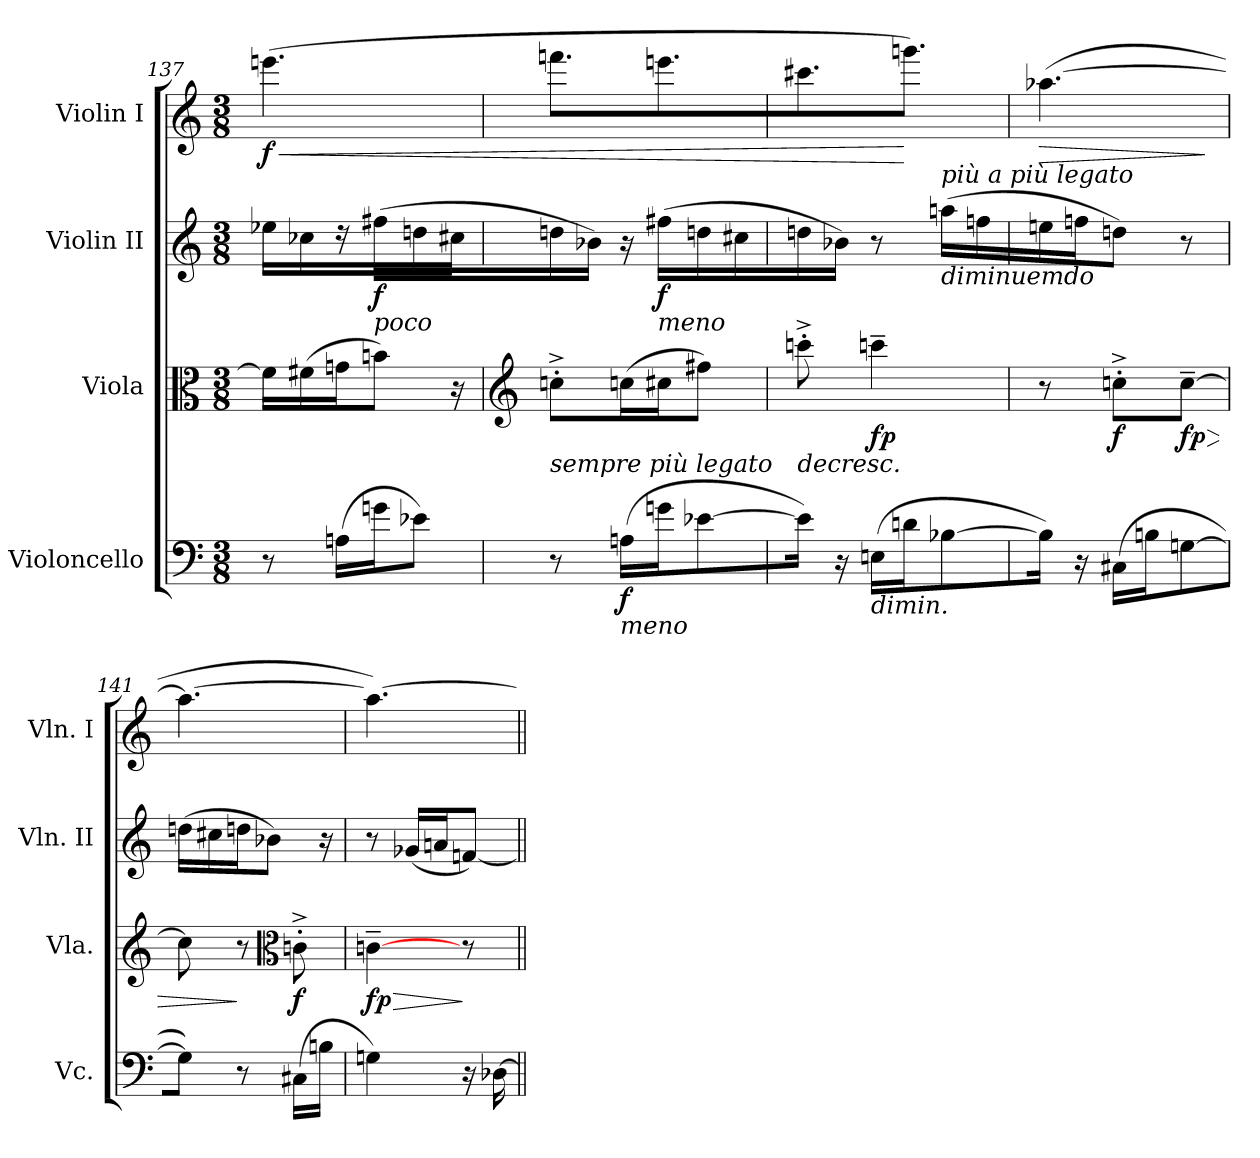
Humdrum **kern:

**kern	**dynam	**kern	**dynam	**kern	**dynam	**kern	**dynam
*part4	*part4	*part3	*part3	*part2	*part2	*part1	*part1
*staff4	*staff4	*staff3	*staff3	*staff2	*staff2	*staff1	*staff1
*I"Violoncello	*	*I"Viola	*	*I"Violin II	*	*I"Violin I	*
*I'Vc.	*	*I'Vla.	*	*I'Vln. II	*	*I'Vln. I	*
*clefF4	*	*clefC3	*	*clefG2	*	*clefG2	*
*k[]	*	*k[]	*	*k[]	*	*k[]	*
*C:	*	*C:	*	*C:	*	*C:	*
*M3/8	*	*M3/8	*	*M3/8	*	*M3/8	*
=137	=137	=137	=137	=137	=137	=137	=137
!	!	!	!	!	!	!	!LO:HP:b
8r	.	16f#i\]	.	16ee-Xi\	.	(4.eeeni\	< f
.	.	(16f#Xi\	.	16cc-Xi\JJ	.	.	.
(16Ani\LL	.	16gni\J	.	16r	.	.	.
!	!	!	!	!LO:TX:b:i:t=poco	!	!	!
16gni\J	.	8bni\J)	.	(16ff#Xi\LL	f	.	.
8e-Xi\J)	.	.	.	16ddni\	.	.	.
.	.	16r	.	16cc#Xi\	.	.	.
=138	=138	=138	=138	=138	=138	=138	=138
*	*	*clefG2	*	*	*	*	*
!LO:TX:a:i:t=sempre più legato	!	!	!	!	!	!	!
8r	.	8ccn'^i\L	.	16ddni\	.	8.fffni\L	.
.	.	.	.	16b-Xi\JJ)	.	.	.
!LO:TX:b:i:t=meno	!	!	!	!	!	!	!
(16Ani\LL	f	(16ccni\L	.	16r	.	.	.
!	!	!	!	!LO:TX:b:i:t=meno	!	!	!
16gni\J	.	16cc#Xi\J	.	(16ff#Xi\LL	f	8.eeeni\	.
[>8e-Xi\	.	8ff#Xi\J)	.	16ddni\	.	.	.
.	.	.	.	16cc#Xi\	.	.	.
=139	=139	=139	=139	=139	=139	=139	=139
!	!	!	!LO:HP:b	!	!	!	!
16e-i\Jk])	.	8cccn'^i\	>	16ddni\	.	8.ccc#Xi\	.
16r	.	.	.	16b-Xi\JJ)	.	.	.
!LO:TX:b:i:t=dimin.	!	!	!	!	!	!	!
(16Eni\LL	.	4cccn~i\	fp	8r	.	.	.
16dni\J	.	.	.	.	.	8.gggni\J)	[
!	!	!	!	!LO:TX:b:i:t=diminuemdo	!	!	!
!	!	!	!	!LO:TX:a:i:t=più a più legato	!	!	!
[>8B-Xi\	.	.	.	(16aani\LL	.	.	.
.	.	.	.	16ffni\	.	.	.
.	.	.	]	.	.	.	.
=140	=140	=140	=140	=140	=140	=140	=140
!	!	!	!	!	!	!	!LO:HP:b
16B-i\Jk])	.	8r	.	16eeni\	.	([>4.aa-Xi\	>
16r	.	.	.	16ffni\J	.	.	.
(16C#Xi\LL	.	8ccn'^i\L	f	8ddni\J)	.	.	.
16Bni\J	.	.	.	.	.	.	.
!	!	!	!LO:HP:b	!	!	!	!
[>8Gni\	.	[>8cc~i\J	> fp	8r	.	.	.
.	.	.	.	.	.	.	]
=141	=141	=141	=141	=141	=141	=141	=141
8Gi\J])	.	8cci\]	.	(16ddni\LL	.	4.aa-i\_>	.
.	.	.	.	16cc#Xi\	.	.	.
8r	.	8r	]	16ddni\J	.	.	.
.	.	.	.	8b-Xi\J)	.	.	.
*	*	*clefC3	*	*	*	*	*
(16C#Xi\LL	.	8cn'^i\	f	.	.	.	.
16Bni\JJ	.	.	.	16r	.	.	.
=142	=142	=142	=142	=142	=142	=142	=142
!	!	!	!LO:HP:b	!	!	!	!
4Gni\)	.	[>4cn~i\	> fp	8r	.	4.aa-i\_>)	.
.	.	.	.	(16g-Xi/LL	.	.	.
.	.	.	.	16ani/J	.	.	.
16r	.	8r	]	[<8fni/J)	.	.	.
[>16D-Xi\	.	.	.	.	.	.	.
=||	=||	=||	=||	=||	=||	=||	=||
*-	*-	*-	*-	*-	*-	*-	*-
